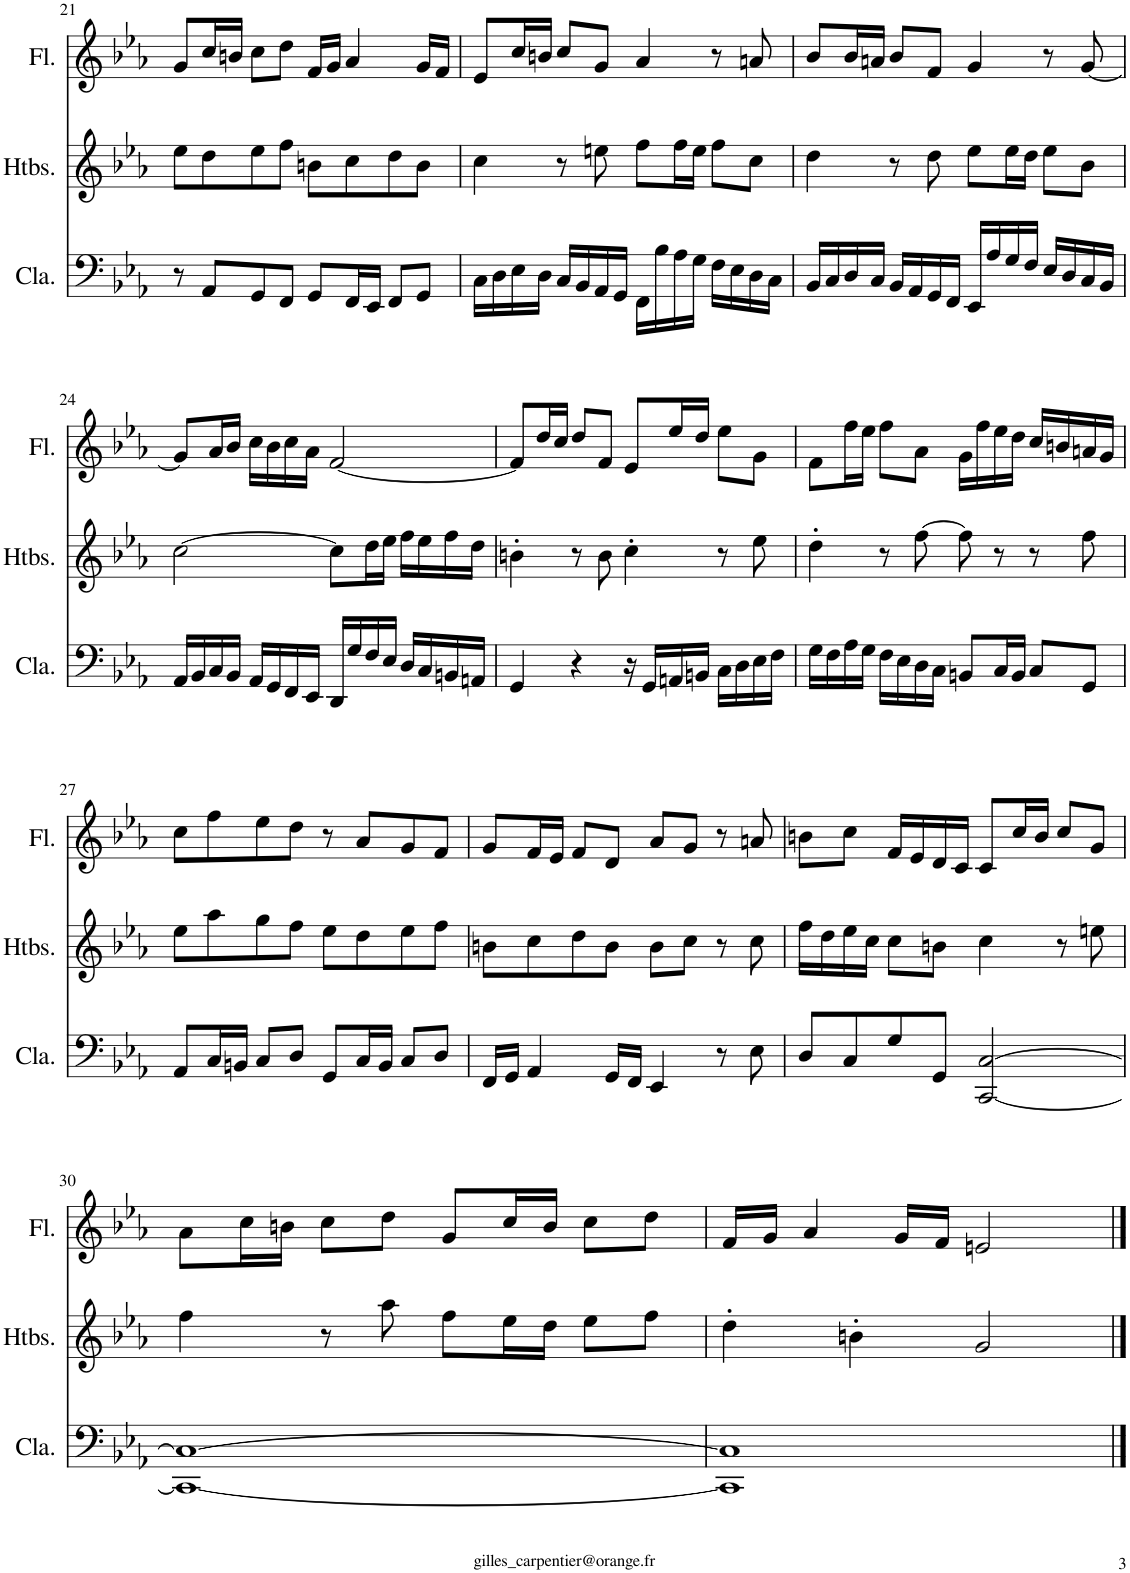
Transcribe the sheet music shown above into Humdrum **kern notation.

**kern	**kern	**kern
*part3	*part2	*part1
*staff3	*staff2	*staff1
*I"Clavecin	*I"Hautbois, Oboe	*I"Flûte, Flute
*I'Cla.	*I'Htbs.	*I'Fl.
!!LO:PB:g=z
*clefF4	*clefG2	*clefG2
*k[b-e-a-]	*k[b-e-a-]	*k[b-e-a-]
*M4/4	*M4/4	*M4/4
=21	=21	=21
8r	8ee-\L	8g/L
8AA-/L	8dd\	16cc/L
.	.	16bn/JJ
8GG/	8ee-\	8cc\L
8FF/J	8ff\J	8dd\J
8GG/L	8bn\L	16f/LL
.	.	16g/JJ
16FF/L	8cc\	4a-/
16EE-/JJ	.	.
8FF/L	8dd\	.
8GG/J	8b\J	16g/LL
.	.	16f/JJ
=22	=22	=22
16C\LL	4cc\	8e-/L
16D\	.	.
16E-\	.	16cc/L
16D\JJ	.	16bn/JJ
16C/LL	8r	8cc/L
16BB-/	.	.
16AA-/	8een\	8g/J
16GG/JJ	.	.
16FF\LL	8ff\L	4a-/
16B-\	.	.
16A-\	16ff\L	.
16G\JJ	16ee\JJ	.
16F\LL	8ff\L	8r
16E-\	.	.
16D\	8cc\J	8an/
16C\JJ	.	.
=23	=23	=23
16BB-/LL	4dd\	8b-/L
16C/	.	.
16D/	.	16b-/L
16C/JJ	.	16an/JJ
16BB-/LL	8r	8b-/L
16AA-/	.	.
16GG/	8dd\	8f/J
16FF/JJ	.	.
16EE-/LL	8ee-\L	4g/
16A-/	.	.
16G/	16ee-\L	.
16F/JJ	16dd\JJ	.
16E-/LL	8ee-\L	8r
16D/	.	.
16C/	8b-\J	[8g/
16BB-/JJ	.	.
!!LO:LB:g=z
=24	=24	=24
16AA-/LL	[2cc\	8g/L]
16BB-/	.	.
16C/	.	16a-/L
16BB-/JJ	.	16b-/JJ
16AA-/LL	.	16cc\LL
16GG/	.	16b-\
16FF/	.	16cc\
16EE-/JJ	.	16a-\JJ
16DD/LL	8cc\L]	[2f/
16G/	.	.
16F/	16dd\L	.
16E-/JJ	16ee-\JJ	.
16D/LL	16ff\LL	.
16C/	16ee-\	.
16BBn/	16ff\	.
16AAn/JJ	16dd\JJ	.
=25	=25	=25
4GG/	4bn'\	8f/L]
.	.	16dd/L
.	.	16cc/JJ
4r	8r	8dd/L
.	8b\	8f/J
16r	4cc'\	8e-/L
16GG/LL	.	.
16AAn/	.	16ee-/L
16BBn/JJ	.	16dd/JJ
16C\LL	8r	8ee-\L
16D\	.	.
16E-\	8ee-\	8g\J
16F\JJ	.	.
=26	=26	=26
16G\LL	4dd'\	8f\L
16F\	.	.
16A-\	.	16ff\L
16G\JJ	.	16ee-\JJ
16F\LL	8r	8ff\L
16E-\	.	.
16D\	[8ff\	8a-\J
16C\JJ	.	.
8BBn/L	8ff\]	16g\LL
.	.	16ff\
16C/L	8r	16ee-\
16BB/JJ	.	16dd\JJ
8C/L	8r	16cc/LL
.	.	16bn/
8GG/J	8ff\	16an/
.	.	16g/JJ
!!LO:LB:g=z
=27	=27	=27
8AA-/L	8ee-\L	8cc\L
16C/L	8aa-\	8ff\
16BBn/JJ	.	.
8C/L	8gg\	8ee-\
8D/J	8ff\J	8dd\J
8GG/L	8ee-\L	8r
16C/L	8dd\	8a-/L
16BB/JJ	.	.
8C/L	8ee-\	8g/
8D/J	8ff\J	8f/J
=28	=28	=28
16FF/LL	8bn\L	8g/L
16GG/JJ	.	.
4AA-/	8cc\	16f/L
.	.	16e-/JJ
.	8dd\	8f/L
16GG/LL	8b\J	8d/J
16FF/JJ	.	.
4EE-/	8b\L	8a-/L
.	8cc\J	8g/J
8r	8r	8r
8E-\	8cc\	8an/
=29	=29	=29
8D/L	16ff\LL	8bn\L
.	16dd\	.
8C/	16ee-\	8cc\J
.	16cc\JJ	.
8G/	8cc\L	16f/LL
.	.	16e-/
8GG/J	8bn\J	16d/
.	.	16c/JJ
[2CC/ [2C/	4cc\	8c/L
.	.	16cc/L
.	.	16b/JJ
.	8r	8cc/L
.	8een\	8g/J
!!LO:LB:g=z
=30	=30	=30
1CC_ 1C_	4ff\	8a-\L
.	.	16cc\L
.	.	16bn\JJ
.	8r	8cc\L
.	8aa-\	8dd\J
.	8ff\L	8g/L
.	16ee-\L	16cc/L
.	16dd\JJ	16b/JJ
.	8ee-\L	8cc\L
.	8ff\J	8dd\J
=31	=31	=31
1CC] 1C]	4dd'\	16f/LL
.	.	16g/JJ
.	.	4a-/
.	4bn'\	.
.	.	16g/LL
.	.	16f/JJ
.	2g/	2en/
==	==	==
*-	*-	*-
